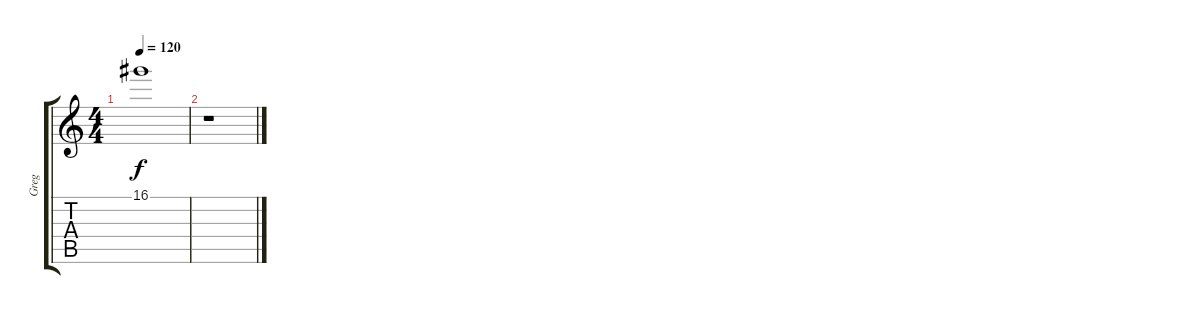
\track ("Greg" "Greg") {instrument overdrivenguitar}
\staff {score tabs}
\tuning (E4 B3 G3 D3 A2 E2) {hide}
\ts (4 4)
\tempo 120
\clef g2
\ks c
16.1{t}.1{dy f} |
r.1
